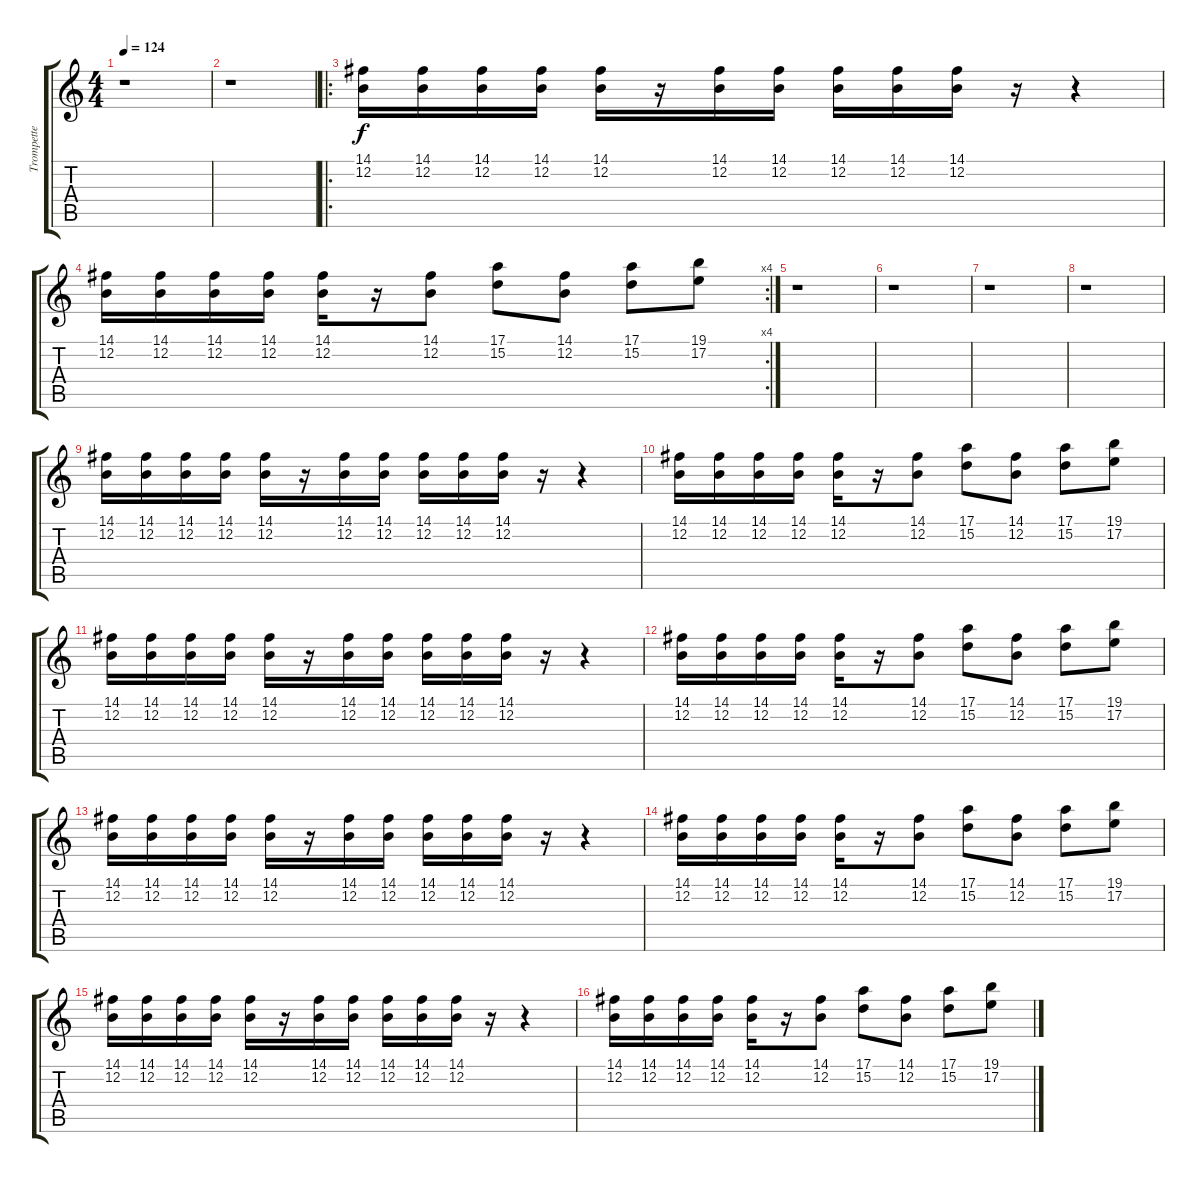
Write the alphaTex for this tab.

\track ("Trompette" "Trompette") {instrument trumpet}
\staff {score tabs}
\tuning (E4 B3 G3 D3 A2 E2) {hide}
\ts (4 4)
\tempo 124
\clef g2
\ks c
r.1{dy f} |
r.1 |
\ro
(14.1 12.2).16 (14.1 12.2).16 (14.1 12.2).16 (14.1 12.2).16 (14.1 12.2).16 r.16 (14.1 12.2).16 (14.1 12.2).16 (14.1 12.2).16 (14.1 12.2).16 (14.1 12.2).16 r.16 r.4 |
\rc 4
(14.1 12.2).16 (14.1 12.2).16 (14.1 12.2).16 (14.1 12.2).16 (14.1 12.2).16 r.16 (14.1 12.2).8 (17.1 15.2).8 (14.1 12.2).8 (17.1 15.2).8 (19.1 17.2).8 |
r.1 |
r.1 |
r.1 |
r.1 |
(14.1 12.2).16 (14.1 12.2).16 (14.1 12.2).16 (14.1 12.2).16 (14.1 12.2).16 r.16 (14.1 12.2).16 (14.1 12.2).16 (14.1 12.2).16 (14.1 12.2).16 (14.1 12.2).16 r.16 r.4 |
(14.1 12.2).16 (14.1 12.2).16 (14.1 12.2).16 (14.1 12.2).16 (14.1 12.2).16 r.16 (14.1 12.2).8 (17.1 15.2).8 (14.1 12.2).8 (17.1 15.2).8 (19.1 17.2).8 |
(14.1 12.2).16 (14.1 12.2).16 (14.1 12.2).16 (14.1 12.2).16 (14.1 12.2).16 r.16 (14.1 12.2).16 (14.1 12.2).16 (14.1 12.2).16 (14.1 12.2).16 (14.1 12.2).16 r.16 r.4 |
(14.1 12.2).16 (14.1 12.2).16 (14.1 12.2).16 (14.1 12.2).16 (14.1 12.2).16 r.16 (14.1 12.2).8 (17.1 15.2).8 (14.1 12.2).8 (17.1 15.2).8 (19.1 17.2).8 |
(14.1 12.2).16 (14.1 12.2).16 (14.1 12.2).16 (14.1 12.2).16 (14.1 12.2).16 r.16 (14.1 12.2).16 (14.1 12.2).16 (14.1 12.2).16 (14.1 12.2).16 (14.1 12.2).16 r.16 r.4 |
(14.1 12.2).16 (14.1 12.2).16 (14.1 12.2).16 (14.1 12.2).16 (14.1 12.2).16 r.16 (14.1 12.2).8 (17.1 15.2).8 (14.1 12.2).8 (17.1 15.2).8 (19.1 17.2).8 |
(14.1 12.2).16 (14.1 12.2).16 (14.1 12.2).16 (14.1 12.2).16 (14.1 12.2).16 r.16 (14.1 12.2).16 (14.1 12.2).16 (14.1 12.2).16 (14.1 12.2).16 (14.1 12.2).16 r.16 r.4 |
(14.1 12.2).16 (14.1 12.2).16 (14.1 12.2).16 (14.1 12.2).16 (14.1 12.2).16 r.16 (14.1 12.2).8 (17.1 15.2).8 (14.1 12.2).8 (17.1 15.2).8 (19.1 17.2).8
